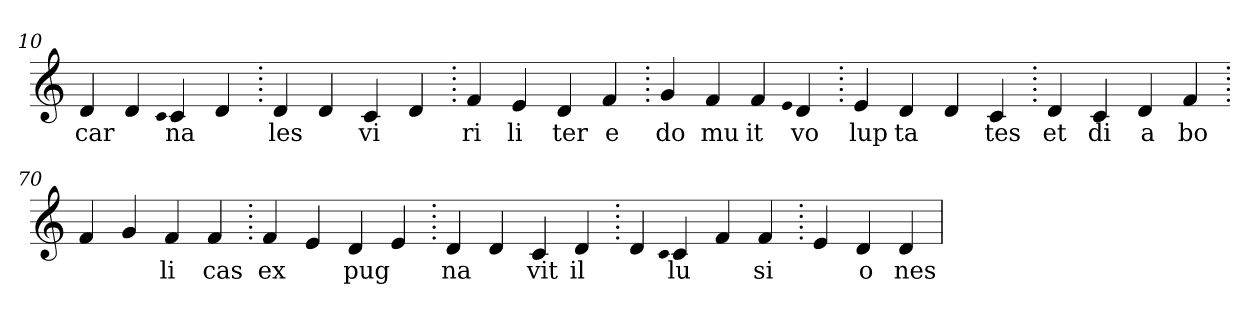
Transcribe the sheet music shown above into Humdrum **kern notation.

**kern	**text
*part1	*part1
*staff1	*staff1
*clefG2	*
=10.	=10.
4d	car
4d	.
qqc	.
4c	na
4d	.
=20.	=20.
4d	les
4d	.
4c	vi
4d	.
=30.	=30.
4f	ri
4e	li
4d	ter
4f	e
=40.	=40.
4g	do
4f	mu
4f	it
qqe	.
4d	vo
=50.	=50.
4e	lup
4d	ta
4d	.
4c	tes
=60.	=60.
4d	et
4c	di
4d	a
4f	bo
=70.	=70.
4f	.
4g	.
4f	li
4f	cas
=80.	=80.
4f	ex
4e	.
4d	pug
4e	.
=90.	=90.
4d	na
4d	.
4c	vit
4d	il
=100.	=100.
4d	.
qqc	.
4c	lu
4f	.
4f	si
=110.	=110.
4e	.
4d	o
4d	nes
=	=
*-	*-
